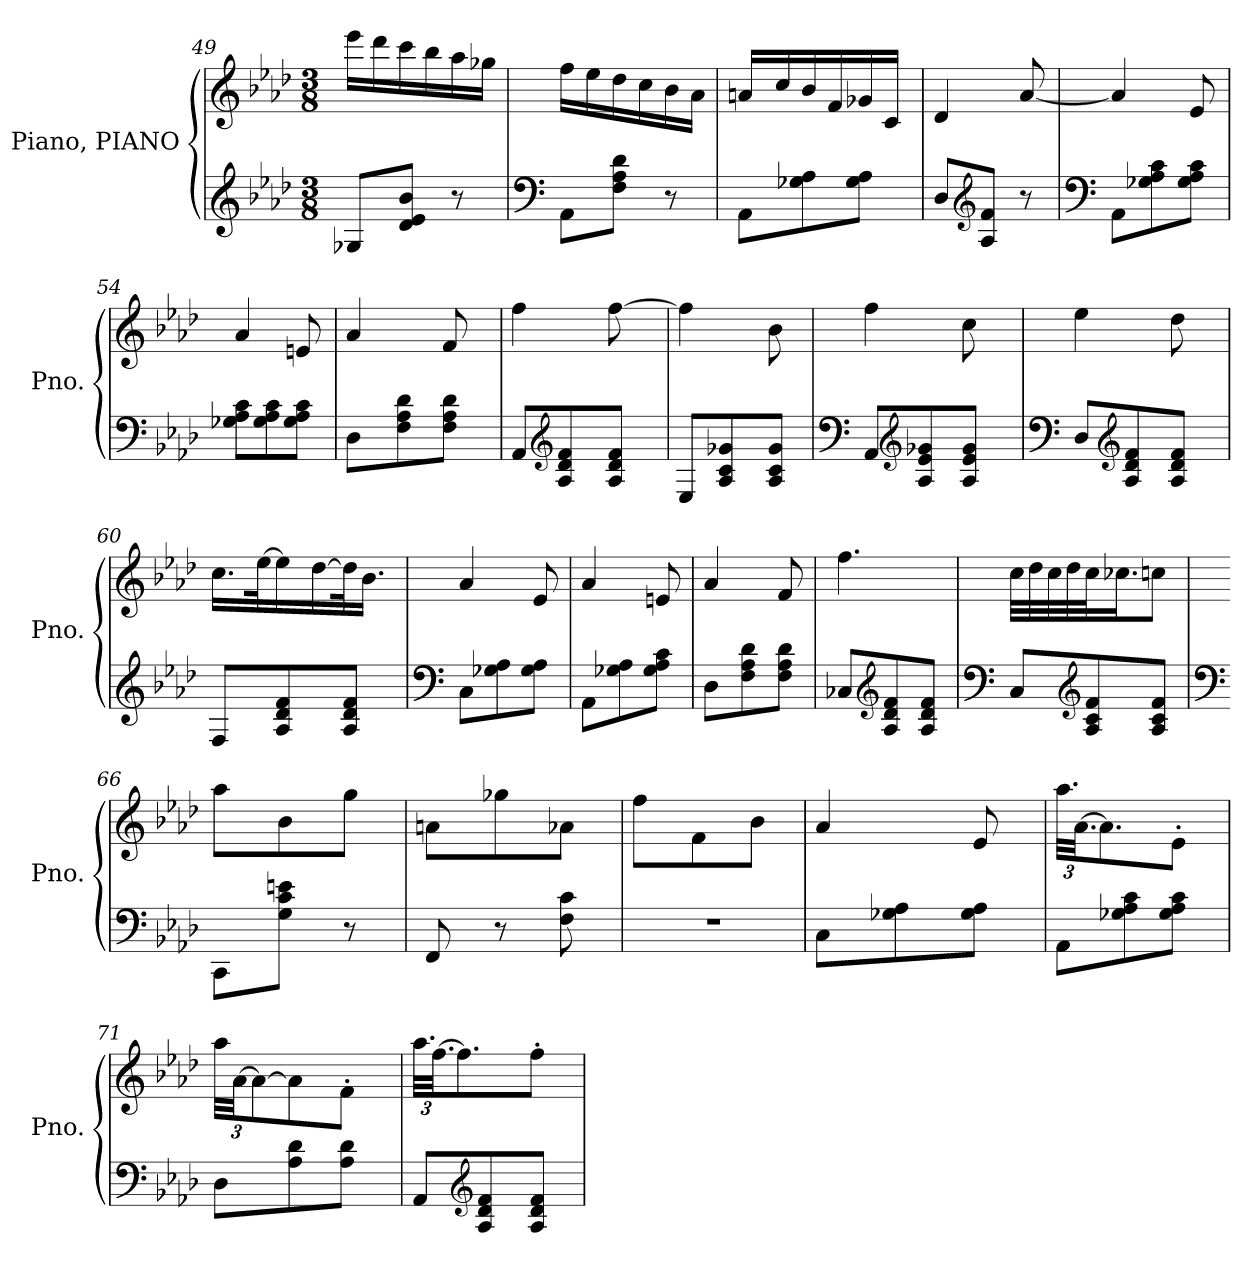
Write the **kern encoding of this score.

**kern	**kern
*part1	*part1
*staff2	*staff1
*I"Piano, PIANO	*
*I'Pno.	*
!!LO:LB:g=z
*clefG2	*clefG2
*k[b-e-a-d-]	*k[b-e-a-d-]
*M3/8	*M3/8
*MM153	*MM153
=49	=49
8G-X/L	16eee-\LL
.	16ddd-\
8d-/ 8e-/ 8b-/J	16ccc\
.	16bb-\
8r	16aa-\
.	16gg-X\JJ
=50	=50
*clefF4	*
*	*MM150
8AA-\L	16ff\LL
.	16ee-\
8F\ 8A-\ 8d-\J	16dd-\
.	16cc\
8r	16b-\
.	16a-\JJ
!!LO:PB:g=z
=51	=51
*	*^
*	*	*^
8AA-\L	16an/LL	96ryy	48ryy
*	*MM138	*	*
.	.	3ryy	.
*	*MM74	*	*
.	.	.	3ryy
*	*MM137	*	*
.	16cc/	.	.
8G-X\ 8A-\	16b-/	.	.
.	16f/	.	.
8G-\ 8A-\J	16g-X/	.	.
.	16c/JJ	.	.
.	.	48.ryy	.
.	.	.	48ryy
*	*v	*v	*v
!!LO:PB:g=z
=52	=52
*	*MM73
8D-/L	4d-/
*clefG2	*
8A-/ 8f/J	.
*	*MM138
8r	[8a-/
=53	=53
*clefF4	*
8AA-\L	4a-/]
8G-X\ 8A-\ 8c\	.
8G-\ 8A-\ 8c\J	8e-/
=54	=54
*	*^
8G-X\ 8A-\ 8c\L	4a-/	3ryy
8G-\ 8A-\ 8c\	.	.
8G-\ 8A-\ 8c\J	8en/	.
*	*MM137	*
.	.	24ryy
=55	=55	=55
*	*^	*^
*	*	*	*^	*^
*	*	*	*	*	*	*
8D-\L	4a-/	24ryy	12ryy	8.ryy	6ryy	3ryy
*	*MM136	*	*	*	*	*
.	.	3ryy	.	.	.	.
.	.	.	48.ryy	.	.	.
*	*MM135	*	*	*	*	*
.	.	.	6ryy	.	.	.
8F\ 8A-\ 8d-\	.	.	.	.	.	.
.	.	.	.	.	12ryy	.
*	*MM134	*	*	*	*	*
.	.	.	.	8.ryy	.	.
8F\ 8A-\ 8d-\J	8f/	.	.	.	96ryy	.
*	*MM133	*	*	*	*	*
.	.	.	.	.	12ryy	.
.	.	.	12ryy	.	.	.
*	*MM132	*	*	*	*	*
.	.	.	.	.	.	24ryy
.	.	.	.	.	48.ryy	.
.	.	.	96ryy	.	.	.
=56	=56	=56	=56	=56	=56	=56
8AA-/L	4ff\	16ryy	12ryy	6ryy	4ryy	3ryy
*	*MM131	*	*	*	*	*
.	.	4ryy	.	.	.	.
.	.	.	24ryy	.	.	.
*clefG2	*	*	*	*	*	*
8A-/ 8d-/ 8f/	.	.	96ryy	.	.	.
*	*MM130	*	*	*	*	*
.	.	.	6ryy	.	.	.
.	.	.	.	24ryy	.	.
*	*MM129	*	*	*	*	*
.	.	.	.	6ryy	.	.
8A-/ 8d-/ 8f/J	[8ff\	.	.	.	32ryy	.
*	*MM128	*	*	*	*	*
.	.	.	.	.	16.ryy	.
.	.	.	24..ryy	.	.	.
.	.	16ryy	.	.	.	.
.	.	.	.	.	.	48ryy
*	*MM127	*	*	*	*	*
.	.	.	.	.	.	48ryy
*	*	*	*	*	*v	*v
=57	=57	=57	=57	=57	=57
8E-/L	4ff\]	12ryy	8ryy	6ryy	6ryy
*	*MM126	*	*	*	*
.	.	6..ryy	.	.	.
8A-/ 8c/ 8g-X/	.	.	32ryy	.	.
*	*MM125	*	*	*	*
.	.	.	8..ryy	.	.
.	.	.	.	24.ryy	12ryy
*	*MM124	*	*	*	*
.	.	.	.	12..ryy	.
8A-/ 8c/ 8g-/J	8b-\	.	.	.	24ryy
.	.	.	.	.	96ryy
*	*MM123	*	*	*	*
.	.	.	.	.	24..ryy
*	*v	*v	*v	*v	*v
!!LO:LB:g=z
=58	=58
*clefF4	*
*	*^
*	*	*^
*	*	*	*^
*	*	*	*	*^
*	*	*	*	*	*^
8AA-/L	4ff\	48ryy	16.ryy	6ryy	6ryy	4ryy
*	*MM122	*	*	*	*	*
.	.	3ryy	.	.	.	.
*	*MM121	*	*	*	*	*
.	.	.	4ryy	.	.	.
*clefG2	*	*	*	*	*	*
8A-/ 8e-/ 8g-X/	.	.	.	.	.	.
*	*MM120	*	*	*	*	*
.	.	.	.	6ryy	24..ryy	.
*	*MM119	*	*	*	*	*
.	.	.	.	.	12ryy	.
8A-/ 8e-/ 8g-/J	8cc\	.	.	.	.	16ryy
*	*MM118	*	*	*	*	*
.	.	.	.	.	.	16ryy
.	.	.	.	.	24ryy	.
.	.	.	.	24ryy	.	.
.	.	.	32ryy	.	.	.
.	.	48ryy	.	.	.	.
.	.	.	.	.	96ryy	.
=59	=59	=59	=59	=59	=59	=59
*clefF4	*	*	*	*	*	*
8D-/L	4ee-\	24ryy	12ryy	8.ryy	6ryy	3ryy
*	*MM117	*	*	*	*	*
.	.	3ryy	.	.	.	.
.	.	.	48.ryy	.	.	.
*	*MM116	*	*	*	*	*
.	.	.	6ryy	.	.	.
*clefG2	*	*	*	*	*	*
8A-/ 8d-/ 8f/	.	.	.	.	.	.
.	.	.	.	.	12ryy	.
*	*MM115	*	*	*	*	*
.	.	.	.	8.ryy	.	.
8A-/ 8d-/ 8f/J	8dd-\	.	.	.	96ryy	.
*	*MM114	*	*	*	*	*
.	.	.	.	.	12ryy	.
.	.	.	12ryy	.	.	.
*	*MM113	*	*	*	*	*
.	.	.	.	.	.	24ryy
.	.	.	.	.	48.ryy	.
.	.	.	96ryy	.	.	.
*	*	*	*	*v	*v	*v
=60	=60	=60	=60	=60
8F/L	16.cc\LL	16ryy	12ryy	6ryy
*	*MM112	*	*	*
.	.	4ryy	.	.
.	.	.	24ryy	.
.	[32ee-\K	.	.	.
8A-/ 8d-/ 8f/	16ee-\]	.	96ryy	.
*	*MM111	*	*	*
.	.	.	6ryy	.
.	.	.	.	24ryy
.	[16dd-\	.	.	.
*	*MM110	*	*	*
.	.	.	.	6ryy
8A-/ 8d-/ 8f/J	32dd-\K]	.	.	.
*	*MM109	*	*	*
.	16.b-\JJ	.	.	.
.	.	.	24..ryy	.
.	.	16ryy	.	.
*	*v	*v	*v	*v
=61	=61
*clefF4	*
*	*MM108
8C\L	4a-/
8G-X\ 8A-\	.
8G-\ 8A-\J	8e-/
=62	=62
8AA-\L	4a-/
8G-X\ 8A-\	.
8G-\ 8A-\ 8c\J	8en/
=63	=63
8D-\L	4a-/
8F\ 8A-\ 8d-\	.
8F\ 8A-\ 8d-\J	8f/
!!LO:PB:g=z
=64	=64
*	*MM138
8C-X/L	4.ff\
*clefG2	*
8A-/ 8d-/ 8f/	.
8A-/ 8d-/ 8f/J	.
=65	=65
*clefF4	*
8C/L	32cc\LLL
.	32dd-\
.	32cc\
.	32dd-\
*clefG2	*
8A-/ 8c/ 8f/	32cc\J
.	16.cc-X\J
8A-/ 8c/ 8f/J	8ccn\J
=66	=66
*clefF4	*
*	*^
*	*	*^
*	*	*	*^
*	*	*	*	*^
*	*	*	*	*	*^
*	*	*	*	*	*	*^
*	*	*	*	*	*	*	*^
*	*	*	*	*	*	*	*	*^
*	*	*	*	*	*	*	*	*	*^
*	*	*	*	*	*	*	*	*	*	*^
8CC\L	8aa-\L	32ryy	24ryy	24..ryy	16.ryy	12ryy	12ryy	8ryy	6ryy	6ryy	6ryy
*	*MM137	*	*	*	*	*	*	*	*	*	*
.	.	4ryy	.	.	.	.	.	.	.	.	.
.	.	.	96ryy	.	.	.	.	.	.	.	.
*	*MM136	*	*	*	*	*	*	*	*	*	*
.	.	.	6ryy	.	.	.	.	.	.	.	.
*	*MM135	*	*	*	*	*	*	*	*	*	*
.	.	.	.	6ryy	.	.	.	.	.	.	.
.	.	.	.	.	.	48.ryy	24ryy	.	.	.	.
*	*MM134	*	*	*	*	*	*	*	*	*	*
.	.	.	.	.	4ryy	.	.	.	.	.	.
*	*MM133	*	*	*	*	*	*	*	*	*	*
.	.	.	.	.	.	6ryy	.	.	.	.	.
8G\ 8c\ 8en\J	8b-\	.	.	.	.	.	96ryy	32ryy	.	.	.
*	*MM132	*	*	*	*	*	*	*	*	*	*
.	.	.	.	.	.	.	6ryy	.	.	.	.
*	*MM131	*	*	*	*	*	*	*	*	*	*
.	.	.	.	.	.	.	.	8..ryy	.	.	.
.	.	.	.	.	.	.	.	.	96ryy	48.ryy	12ryy
*	*MM130	*	*	*	*	*	*	*	*	*	*
.	.	.	.	.	.	.	.	.	6ryy	.	.
*	*MM129	*	*	*	*	*	*	*	*	*	*
.	.	.	.	.	.	.	.	.	.	6ryy	.
*	*MM128	*	*	*	*	*	*	*	*	*	*
.	.	.	12...ryy	.	.	.	.	.	.	.	.
*	*MM127	*	*	*	*	*	*	*	*	*	*
.	.	.	.	12ryy	.	.	.	.	.	.	.
8r	8gg\J	.	.	.	.	.	.	.	.	.	96ryy
*	*MM126	*	*	*	*	*	*	*	*	*	*
.	.	.	.	.	.	.	.	.	.	.	12ryy
.	.	16.ryy	.	.	.	12ryy	.	.	.	.	.
.	.	.	.	.	.	.	24..ryy	.	.	.	.
.	.	.	.	24ryy	.	.	.	.	.	.	.
.	.	.	.	.	32ryy	.	.	.	48.ryy	.	48.ryy
.	.	.	.	96ryy	.	96ryy	.	.	.	96ryy	.
=67	=67	=67	=67	=67	=67	=67	=67	=67	=67	=67	=67
*	*	*	*	*	*	*	*	*	*	*	*^
8FF/	8an\L	96ryy	32ryy	24ryy	24..ryy	16.ryy	12ryy	12ryy	8ryy	6ryy	6ryy	6ryy
*	*MM125	*	*	*	*	*	*	*	*	*	*	*
.	.	3ryy	.	.	.	.	.	.	.	.	.	.
*	*MM124	*	*	*	*	*	*	*	*	*	*	*
.	.	.	4ryy	.	.	.	.	.	.	.	.	.
.	.	.	.	96ryy	.	.	.	.	.	.	.	.
*	*MM123	*	*	*	*	*	*	*	*	*	*	*
.	.	.	.	6ryy	.	.	.	.	.	.	.	.
*	*MM122	*	*	*	*	*	*	*	*	*	*	*
.	.	.	.	.	6ryy	.	.	.	.	.	.	.
.	.	.	.	.	.	.	48.ryy	24ryy	.	.	.	.
*	*MM121	*	*	*	*	*	*	*	*	*	*	*
.	.	.	.	.	.	4ryy	.	.	.	.	.	.
*	*MM120	*	*	*	*	*	*	*	*	*	*	*
.	.	.	.	.	.	.	6ryy	.	.	.	.	.
8r	8gg-X\	.	.	.	.	.	.	96ryy	32ryy	.	.	.
*	*MM119	*	*	*	*	*	*	*	*	*	*	*
.	.	.	.	.	.	.	.	6ryy	.	.	.	.
*	*MM118	*	*	*	*	*	*	*	*	*	*	*
.	.	.	.	.	.	.	.	.	8..ryy	.	.	.
.	.	.	.	.	.	.	.	.	.	96ryy	48.ryy	12ryy
*	*MM117	*	*	*	*	*	*	*	*	*	*	*
.	.	.	.	.	.	.	.	.	.	6ryy	.	.
*	*MM116	*	*	*	*	*	*	*	*	*	*	*
.	.	.	.	.	.	.	.	.	.	.	6ryy	.
*	*MM115	*	*	*	*	*	*	*	*	*	*	*
.	.	.	.	12...ryy	.	.	.	.	.	.	.	.
*	*MM114	*	*	*	*	*	*	*	*	*	*	*
.	.	.	.	.	12ryy	.	.	.	.	.	.	.
8F\ 8c\	8a-X\J	.	.	.	.	.	.	.	.	.	.	96ryy
*	*MM113	*	*	*	*	*	*	*	*	*	*	*
.	.	.	.	.	.	.	.	.	.	.	.	12ryy
.	.	.	16.ryy	.	.	.	12ryy	.	.	.	.	.
.	.	.	.	.	.	.	.	24..ryy	.	.	.	.
.	.	.	.	.	24ryy	.	.	.	.	.	.	.
.	.	48.ryy	.	.	.	32ryy	.	.	.	48.ryy	.	48.ryy
.	.	.	.	.	96ryy	.	96ryy	.	.	.	96ryy	.
*	*	*	*	*	*	*	*	*	*	*	*v	*v
!!LO:LB:g=z
=68	=68	=68	=68	=68	=68	=68	=68	=68	=68	=68	=68
4.r	8ff\L	48ryy	24ryy	16ryy	12ryy	12ryy	12..ryy	6ryy	8.ryy	6ryy	6ryy
*	*MM112	*	*	*	*	*	*	*	*	*	*
.	.	3ryy	.	.	.	.	.	.	.	.	.
*	*MM111	*	*	*	*	*	*	*	*	*	*
.	.	.	3ryy	.	.	.	.	.	.	.	.
*	*MM110	*	*	*	*	*	*	*	*	*	*
.	.	.	.	4ryy	.	.	.	.	.	.	.
*	*MM109	*	*	*	*	*	*	*	*	*	*
.	.	.	.	.	6..ryy	48ryy	.	.	.	.	.
*	*MM108	*	*	*	*	*	*	*	*	*	*
.	.	.	.	.	.	6ryy	.	.	.	.	.
*	*MM107	*	*	*	*	*	*	*	*	*	*
.	8f\	.	.	.	.	.	.	.	.	.	.
*	*MM106	*	*	*	*	*	*	*	*	*	*
.	.	.	.	.	.	.	6ryy	.	.	.	.
*	*MM105	*	*	*	*	*	*	*	*	*	*
.	.	.	.	.	.	.	.	6ryy	.	24ryy	24.ryy
*	*MM104	*	*	*	*	*	*	*	*	*	*
.	.	.	.	.	.	.	.	.	8.ryy	.	.
*	*MM103	*	*	*	*	*	*	*	*	*	*
.	.	.	.	.	.	.	.	.	.	6ryy	.
*	*MM102	*	*	*	*	*	*	*	*	*	*
.	.	.	.	.	.	.	.	.	.	.	12..ryy
*	*MM101	*	*	*	*	*	*	*	*	*	*
.	8b-\J	.	.	.	.	.	.	.	.	.	.
.	.	.	.	.	.	12ryy	.	.	.	.	.
.	.	.	.	16ryy	.	.	24.ryy	.	.	.	.
.	.	.	.	.	.	.	.	24ryy	.	.	.
.	.	48ryy	.	.	.	48ryy	.	.	.	.	.
*	*v	*v	*v	*v	*v	*v	*v	*v	*v	*v	*v
!!LO:PB:g=z
=69	=69
*	*MM100
*	*^
*	*	*^
*	*	*	*^
*	*	*	*	*^
*	*	*	*	*	*^
*	*	*	*	*	*	*^
*	*	*	*	*	*	*	*^
*	*	*	*	*	*	*	*	*^
*	*	*	*	*	*	*	*	*	*^
*	*	*	*	*	*	*	*	*	*	*^
*	*	*	*	*	*	*	*	*	*	*	*^
*	*	*	*	*	*	*	*	*	*	*	*	*^
*	*	*	*	*	*	*	*	*	*	*	*	*	*^
*	*	*	*	*	*	*	*	*	*	*	*	*	*	*^
*	*	*	*	*	*	*	*	*	*	*	*	*	*	*	*^
*	*	*	*	*	*	*	*	*	*	*	*	*	*	*	*	*^
*	*	*	*	*	*	*	*	*	*	*	*	*	*	*	*	*	*^
*	*	*	*	*	*	*	*	*	*	*	*	*	*	*	*	*	*	*^
*	*	*	*	*	*	*	*	*	*	*	*	*	*	*	*	*	*	*	*^
*	*	*	*	*	*	*	*	*	*	*	*	*	*	*	*	*	*	*	*	*^
8C\L	4a-/	96ryy	48ryy	32ryy	24ryy	24ryy	16ryy	24..ryy	12ryy	16.ryy	12ryy	12ryy	12ryy	12..ryy	8ryy	6ryy	6ryy	8.ryy	6ryy	6ryy	6ryy
*	*MM101	*	*	*	*	*	*	*	*	*	*	*	*	*	*	*	*	*	*	*	*
.	.	3ryy	.	.	.	.	.	.	.	.	.	.	.	.	.	.	.	.	.	.	.
*	*MM103	*	*	*	*	*	*	*	*	*	*	*	*	*	*	*	*	*	*	*	*
.	.	.	3ryy	.	.	.	.	.	.	.	.	.	.	.	.	.	.	.	.	.	.
*	*MM105	*	*	*	*	*	*	*	*	*	*	*	*	*	*	*	*	*	*	*	*
.	.	.	.	4ryy	.	.	.	.	.	.	.	.	.	.	.	.	.	.	.	.	.
*	*MM106	*	*	*	*	*	*	*	*	*	*	*	*	*	*	*	*	*	*	*	*
.	.	.	.	.	3ryy	96ryy	.	.	.	.	.	.	.	.	.	.	.	.	.	.	.
*	*MM108	*	*	*	*	*	*	*	*	*	*	*	*	*	*	*	*	*	*	*	*
.	.	.	.	.	.	6ryy	.	.	.	.	.	.	.	.	.	.	.	.	.	.	.
*	*MM110	*	*	*	*	*	*	*	*	*	*	*	*	*	*	*	*	*	*	*	*
.	.	.	.	.	.	.	4ryy	.	.	.	.	.	.	.	.	.	.	.	.	.	.
*	*MM112	*	*	*	*	*	*	*	*	*	*	*	*	*	*	*	*	*	*	*	*
.	.	.	.	.	.	.	.	6ryy	.	.	.	.	.	.	.	.	.	.	.	.	.
*	*MM113	*	*	*	*	*	*	*	*	*	*	*	*	*	*	*	*	*	*	*	*
.	.	.	.	.	.	.	.	.	6..ryy	.	48ryy	48.ryy	24ryy	.	.	.	.	.	.	.	.
*	*MM115	*	*	*	*	*	*	*	*	*	*	*	*	*	*	*	*	*	*	*	*
.	.	.	.	.	.	.	.	.	.	4ryy	.	.	.	.	.	.	.	.	.	.	.
*	*MM117	*	*	*	*	*	*	*	*	*	*	*	*	*	*	*	*	*	*	*	*
.	.	.	.	.	.	.	.	.	.	.	6ryy	.	.	.	.	.	.	.	.	.	.
*	*MM118	*	*	*	*	*	*	*	*	*	*	*	*	*	*	*	*	*	*	*	*
.	.	.	.	.	.	.	.	.	.	.	.	6ryy	.	.	.	.	.	.	.	.	.
*	*MM120	*	*	*	*	*	*	*	*	*	*	*	*	*	*	*	*	*	*	*	*
8G-X\ 8A-\	.	.	.	.	.	.	.	.	.	.	.	.	96ryy	.	32ryy	.	.	.	.	.	.
*	*MM122	*	*	*	*	*	*	*	*	*	*	*	*	*	*	*	*	*	*	*	*
.	.	.	.	.	.	.	.	.	.	.	.	.	6ryy	.	.	.	.	.	.	.	.
*	*MM124	*	*	*	*	*	*	*	*	*	*	*	*	*	*	*	*	*	*	*	*
.	.	.	.	.	.	.	.	.	.	.	.	.	.	6ryy	.	.	.	.	.	.	.
*	*MM125	*	*	*	*	*	*	*	*	*	*	*	*	*	*	*	*	*	*	*	*
.	.	.	.	.	.	.	.	.	.	.	.	.	.	.	8..ryy	.	.	.	.	.	.
*	*MM127	*	*	*	*	*	*	*	*	*	*	*	*	*	*	*	*	*	*	*	*
.	.	.	.	.	.	.	.	.	.	.	.	.	.	.	.	6ryy	96ryy	.	48.ryy	24ryy	24.ryy
*	*MM129	*	*	*	*	*	*	*	*	*	*	*	*	*	*	*	*	*	*	*	*
.	.	.	.	.	.	.	.	.	.	.	.	.	.	.	.	.	6ryy	.	.	.	.
*	*MM131	*	*	*	*	*	*	*	*	*	*	*	*	*	*	*	*	*	*	*	*
.	.	.	.	.	.	.	.	.	.	.	.	.	.	.	.	.	.	8.ryy	.	.	.
*	*MM132	*	*	*	*	*	*	*	*	*	*	*	*	*	*	*	*	*	*	*	*
.	.	.	.	.	.	.	.	.	.	.	.	.	.	.	.	.	.	.	6ryy	.	.
*	*MM134	*	*	*	*	*	*	*	*	*	*	*	*	*	*	*	*	*	*	*	*
.	.	.	.	.	.	.	.	.	.	.	.	.	.	.	.	.	.	.	.	6ryy	.
*	*MM136	*	*	*	*	*	*	*	*	*	*	*	*	*	*	*	*	*	*	*	*
.	.	.	.	.	.	12...ryy	.	.	.	.	.	.	.	.	.	.	.	.	.	.	.
*	*MM137	*	*	*	*	*	*	*	*	*	*	*	*	*	*	*	*	*	*	*	*
.	.	.	.	.	.	.	.	.	.	.	.	.	.	.	.	.	.	.	.	.	12..ryy
.	.	.	.	.	.	.	.	12ryy	.	.	.	.	.	.	.	.	.	.	.	.	.
8G-\ 8A-\J	8e-/	.	.	.	.	.	.	.	.	.	.	.	.	.	.	.	.	.	.	.	.
.	.	.	.	.	.	.	.	.	.	.	12ryy	.	.	.	.	.	.	.	.	.	.
.	.	.	.	16.ryy	.	.	.	.	.	.	.	12ryy	.	.	.	.	.	.	.	.	.
.	.	.	.	.	.	.	.	.	.	.	.	.	24..ryy	.	.	.	.	.	.	.	.
.	.	.	.	.	.	.	16ryy	.	.	.	.	.	.	24.ryy	.	.	.	.	.	.	.
.	.	.	.	.	.	.	.	24ryy	.	.	.	.	.	.	.	.	.	.	.	.	.
.	.	.	.	.	.	.	.	.	.	.	.	.	.	.	.	24ryy	.	.	.	.	.
.	.	48.ryy	.	.	.	.	.	.	.	32ryy	.	.	.	.	.	.	48.ryy	.	.	.	.
.	.	.	48ryy	.	.	.	.	.	.	.	48ryy	.	.	.	.	.	.	.	.	.	.
.	.	.	.	.	.	.	.	96ryy	.	.	.	96ryy	.	.	.	.	.	.	96ryy	.	.
*	*v	*v	*v	*v	*v	*v	*v	*v	*v	*v	*v	*v	*v	*v	*v	*v	*v	*v	*v	*v	*v
=70	=70
*	*Xbrackettup
*	*MM138
*	*^
*	*	*^
*	*	*	*^
*	*	*	*	*^
8AA-\L	48.aa-\LLL	24..ryy	12..ryy	8..ryy	6..ryy
.	[48.a-\JJ	.	.	.	.
.	8.a-\]	.	.	.	.
*	*MM139	*	*	*	*
.	.	6ryy	.	.	.
8G-X\ 8A-\ 8c\	.	.	.	.	.
*	*MM140	*	*	*	*
.	.	.	6ryy	.	.
*	*MM141	*	*	*	*
.	.	.	.	8ryy	.
.	.	12ryy	.	.	.
8G-\ 8A-\ 8c\J	8e-'\J	.	.	.	.
*	*MM142	*	*	*	*
.	.	.	.	.	12ryy
.	.	.	24.ryy	.	.
.	.	24ryy	.	.	.
.	.	.	.	32ryy	.
*	*MM143	*	*	*	*
.	.	96ryy	.	.	.
!!LO:LB:g=z
=71	=71	=71	=71	=71	=71
*	*	*	*	*	*^
8D-\L	48aa-\LLL	16ryy	12ryy	6ryy	4ryy	3ryy
.	[48a-\JJ	.	.	.	.	.
.	12a-\_	.	.	.	.	.
*	*MM144	*	*	*	*	*
.	.	4ryy	.	.	.	.
.	.	.	24ryy	.	.	.
8A-\ 8d-\	8a-\]	.	96ryy	.	.	.
*	*MM145	*	*	*	*	*
.	.	.	6ryy	.	.	.
.	.	.	.	24ryy	.	.
*	*MM146	*	*	*	*	*
.	.	.	.	6ryy	.	.
8A-\ 8d-\J	8f'\J	.	.	.	32ryy	.
*	*MM147	*	*	*	*	*
.	.	.	.	.	16.ryy	.
.	.	.	24..ryy	.	.	.
.	.	16ryy	.	.	.	.
.	.	.	.	.	.	48ryy
*	*MM148	*	*	*	*	*
.	.	.	.	.	.	48ryy
*	*	*	*	*	*v	*v
=72	=72	=72	=72	=72	=72
8AA-/L	48.aa-\LLL	24ryy	6ryy	6ryy	4ryy
.	[48.ff\JJ	.	.	.	.
.	.	96ryy	.	.	.
*	*MM149	*	*	*	*
.	.	6ryy	.	.	.
.	8.ff\]	.	.	.	.
*clefG2	*	*	*	*	*
*	*MM150	*	*	*	*
8A-/ 8d-/ 8f/	.	.	.	.	.
.	.	.	48.ryy	12ryy	.
*	*MM151	*	*	*	*
.	.	.	6ryy	.	.
.	.	12...ryy	.	.	.
8A-/ 8d-/ 8f/J	8ff'\J	.	.	48ryy	16.ryy
*	*MM152	*	*	*	*
.	.	.	.	12ryy	.
*	*MM153	*	*	*	*
.	.	.	.	.	32ryy
.	.	.	.	48ryy	.
.	.	.	96ryy	.	.
*	*v	*v	*v	*v	*v
=	=
*-	*-
